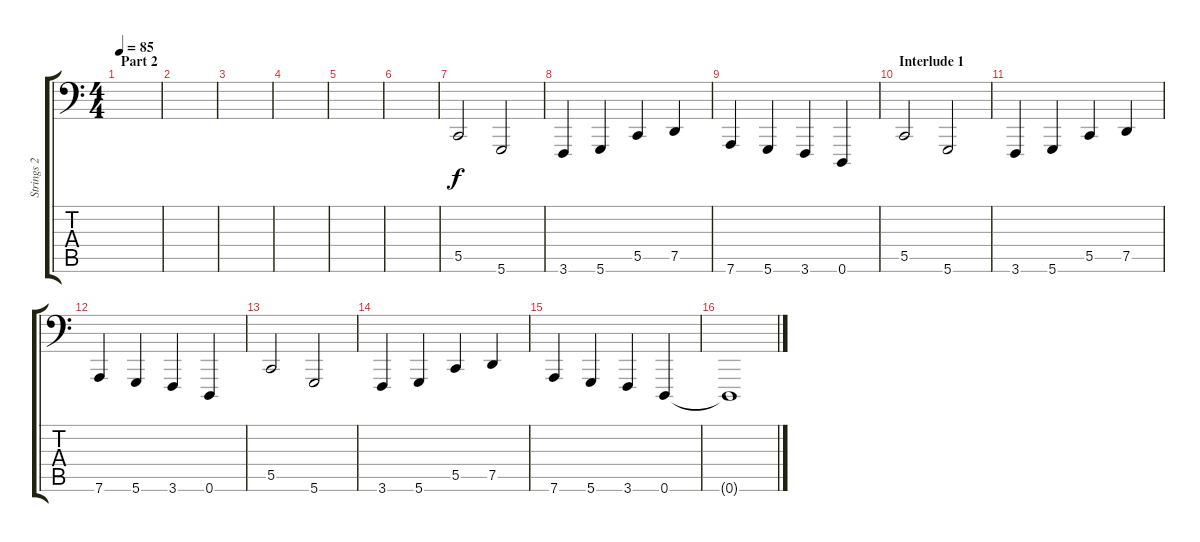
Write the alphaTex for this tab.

\track ("Strings 2" "Strings 2") {instrument stringensemble1}
\staff {score tabs}
\tuning (D4 A3 F3 C3 G1 D1) {hide}
\ts (4 4)
\section ("" "Part 2")
\tempo 85
\clef f4
\ks c
|
|
|
|
|
|
5.5.2 5.6.2 |
3.6.4 5.6.4 5.5.4 7.5.4 |
7.6.4 5.6.4 3.6.4 0.6.4 |
\section ("" "Interlude 1")
5.5.2 5.6.2 |
3.6.4 5.6.4 5.5.4 7.5.4 |
7.6.4 5.6.4 3.6.4 0.6.4 |
5.5.2 5.6.2 |
3.6.4 5.6.4 5.5.4 7.5.4 |
7.6.4 5.6.4 3.6.4 0.6.4 |
0.6{t}.1
